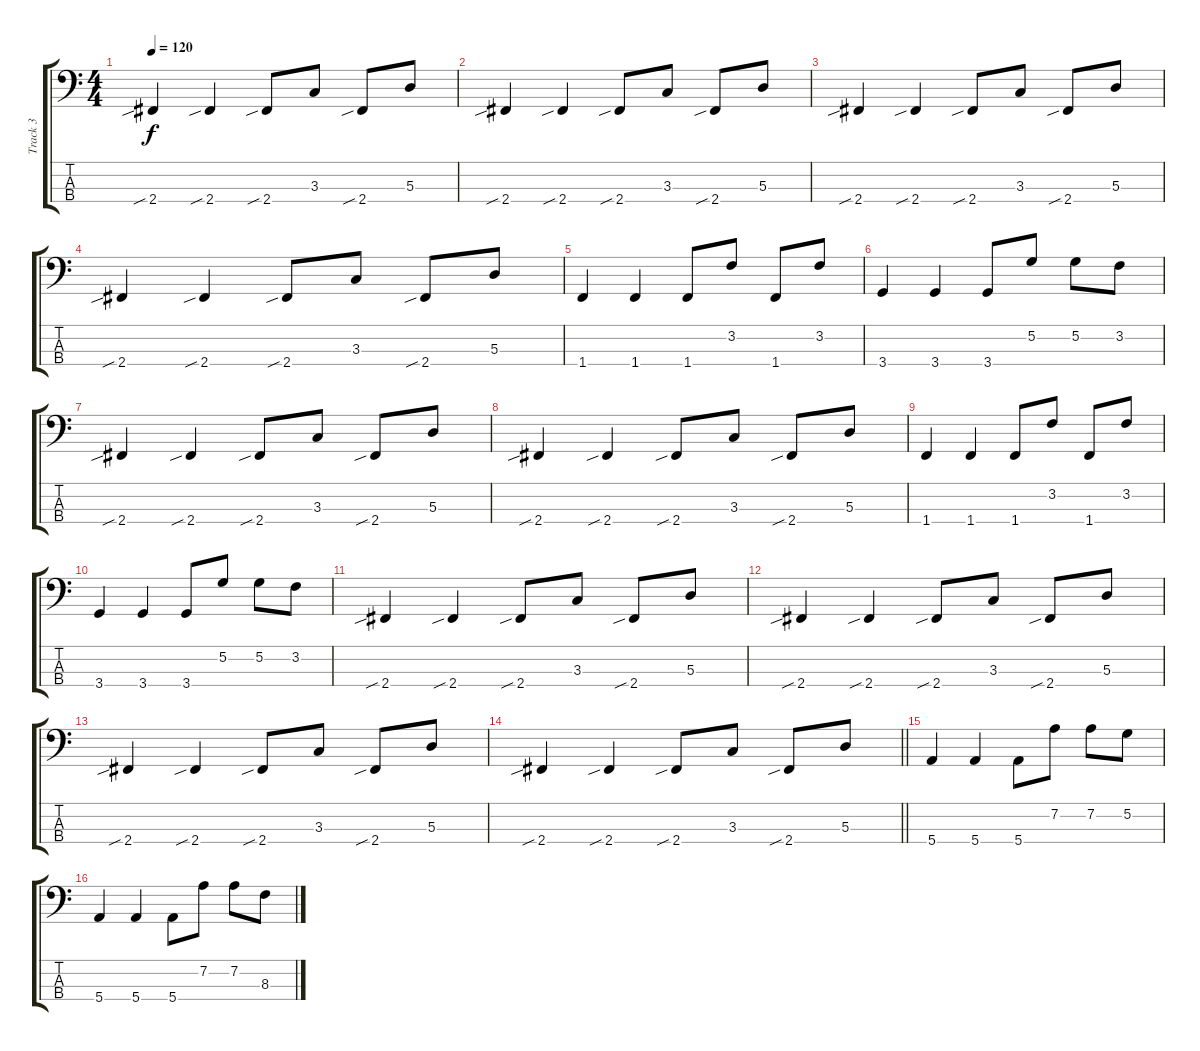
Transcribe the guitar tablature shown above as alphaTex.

\track ("Track 3" "Track 3") {instrument electricbassfinger}
\staff {score tabs}
\tuning (G2 D2 A1 E1) {hide}
\ts (4 4)
\tempo 120
\clef f4
\ks c
2.4{sib}.4{dy f} 2.4{sib}.4 2.4{sib}.8 3.3.8 2.4{sib}.8 5.3.8 |
2.4{sib}.4 2.4{sib}.4 2.4{sib}.8 3.3.8 2.4{sib}.8 5.3.8 |
2.4{sib}.4 2.4{sib}.4 2.4{sib}.8 3.3.8 2.4{sib}.8 5.3.8 |
2.4{sib}.4 2.4{sib}.4 2.4{sib}.8 3.3.8 2.4{sib}.8 5.3.8 |
1.4.4 1.4.4 1.4.8 3.2.8 1.4.8 3.2.8 |
3.4.4 3.4.4 3.4.8 5.2.8 5.2.8 3.2.8 |
2.4{sib}.4 2.4{sib}.4 2.4{sib}.8 3.3.8 2.4{sib}.8 5.3.8 |
2.4{sib}.4 2.4{sib}.4 2.4{sib}.8 3.3.8 2.4{sib}.8 5.3.8 |
1.4.4 1.4.4 1.4.8 3.2.8 1.4.8 3.2.8 |
3.4.4 3.4.4 3.4.8 5.2.8 5.2.8 3.2.8 |
2.4{sib}.4 2.4{sib}.4 2.4{sib}.8 3.3.8 2.4{sib}.8 5.3.8 |
2.4{sib}.4 2.4{sib}.4 2.4{sib}.8 3.3.8 2.4{sib}.8 5.3.8 |
2.4{sib}.4 2.4{sib}.4 2.4{sib}.8 3.3.8 2.4{sib}.8 5.3.8 |
\barLineRight lightlight
2.4{sib}.4 2.4{sib}.4 2.4{sib}.8 3.3.8 2.4{sib}.8 5.3.8 |
5.4.4 5.4.4 5.4.8 7.2.8 7.2.8 5.2.8 |
5.4.4 5.4.4 5.4.8 7.2.8 7.2.8 8.3.8
